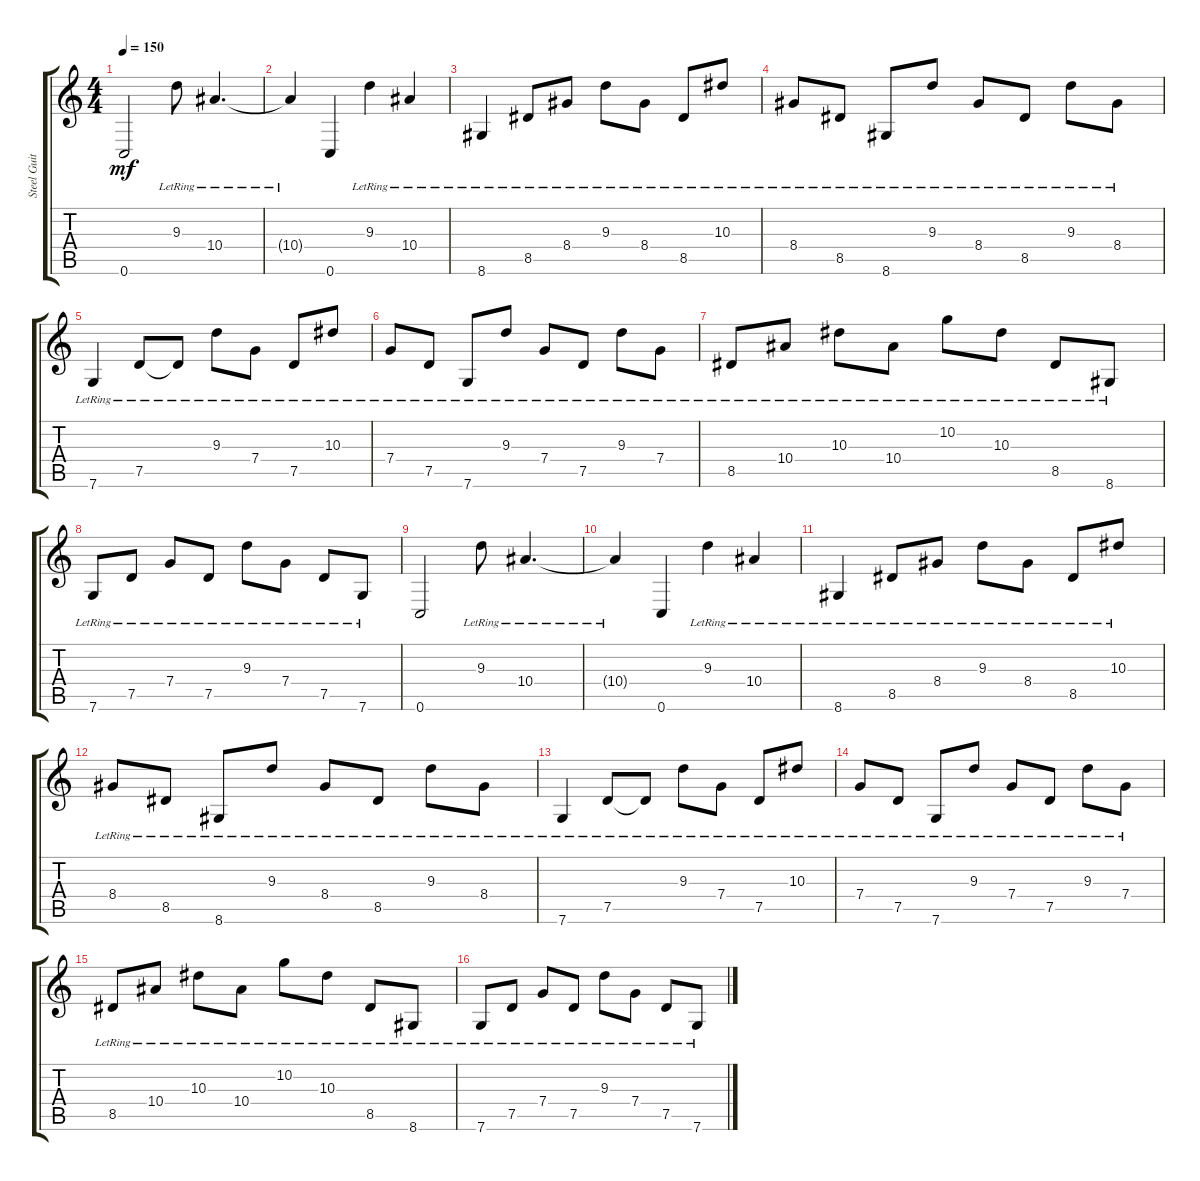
\track ("Steel Guitar" "Steel Guit") {instrument acousticguitarsteel}
\staff {score tabs}
\tuning (D4 A3 F3 C3 G2 C2) {hide}
\ts (4 4)
\tempo 150
\clef g2
\ks c
0.6.2{dy mf instrument acousticguitarsteel} 9.3{lr}.8 10.4{lr}.4{d} |
10.4{lr t}.4 0.6.4 9.3{lr}.4 10.4{lr}.4 |
8.6{lr}.4 8.5{lr}.8 8.4{lr}.8 9.3{lr}.8 8.4{lr}.8 8.5{lr}.8 10.3{lr}.8 |
8.4{lr}.8 8.5{lr}.8 8.6{lr}.8 9.3{lr}.8 8.4{lr}.8 8.5{lr}.8 9.3{lr}.8 8.4{lr}.8 |
7.6{lr}.4 7.5{lr}.8 7.5{lr t}.8 9.3{lr}.8 7.4{lr}.8 7.5{lr}.8 10.3{lr}.8 |
7.4{lr}.8 7.5{lr}.8 7.6{lr}.8 9.3{lr}.8 7.4{lr}.8 7.5{lr}.8 9.3{lr}.8 7.4{lr}.8 |
8.5{lr}.8 10.4{lr}.8 10.3{lr}.8 10.4{lr}.8 10.2{lr}.8 10.3{lr}.8 8.5{lr}.8 8.6{lr}.8 |
7.6{lr}.8 7.5{lr}.8 7.4{lr}.8 7.5{lr}.8 9.3{lr}.8 7.4{lr}.8 7.5{lr}.8 7.6{lr}.8 |
0.6.2 9.3{lr}.8 10.4{lr}.4{d} |
10.4{lr t}.4 0.6.4 9.3{lr}.4 10.4{lr}.4 |
8.6{lr}.4 8.5{lr}.8 8.4{lr}.8 9.3{lr}.8 8.4{lr}.8 8.5{lr}.8 10.3{lr}.8 |
8.4{lr}.8 8.5{lr}.8 8.6{lr}.8 9.3{lr}.8 8.4{lr}.8 8.5{lr}.8 9.3{lr}.8 8.4{lr}.8 |
7.6{lr}.4 7.5{lr}.8 7.5{lr t}.8 9.3{lr}.8 7.4{lr}.8 7.5{lr}.8 10.3{lr}.8 |
7.4{lr}.8 7.5{lr}.8 7.6{lr}.8 9.3{lr}.8 7.4{lr}.8 7.5{lr}.8 9.3{lr}.8 7.4{lr}.8 |
8.5{lr}.8 10.4{lr}.8 10.3{lr}.8 10.4{lr}.8 10.2{lr}.8 10.3{lr}.8 8.5{lr}.8 8.6{lr}.8 |
7.6{lr}.8 7.5{lr}.8 7.4{lr}.8 7.5{lr}.8 9.3{lr}.8 7.4{lr}.8 7.5{lr}.8 7.6{lr}.8
